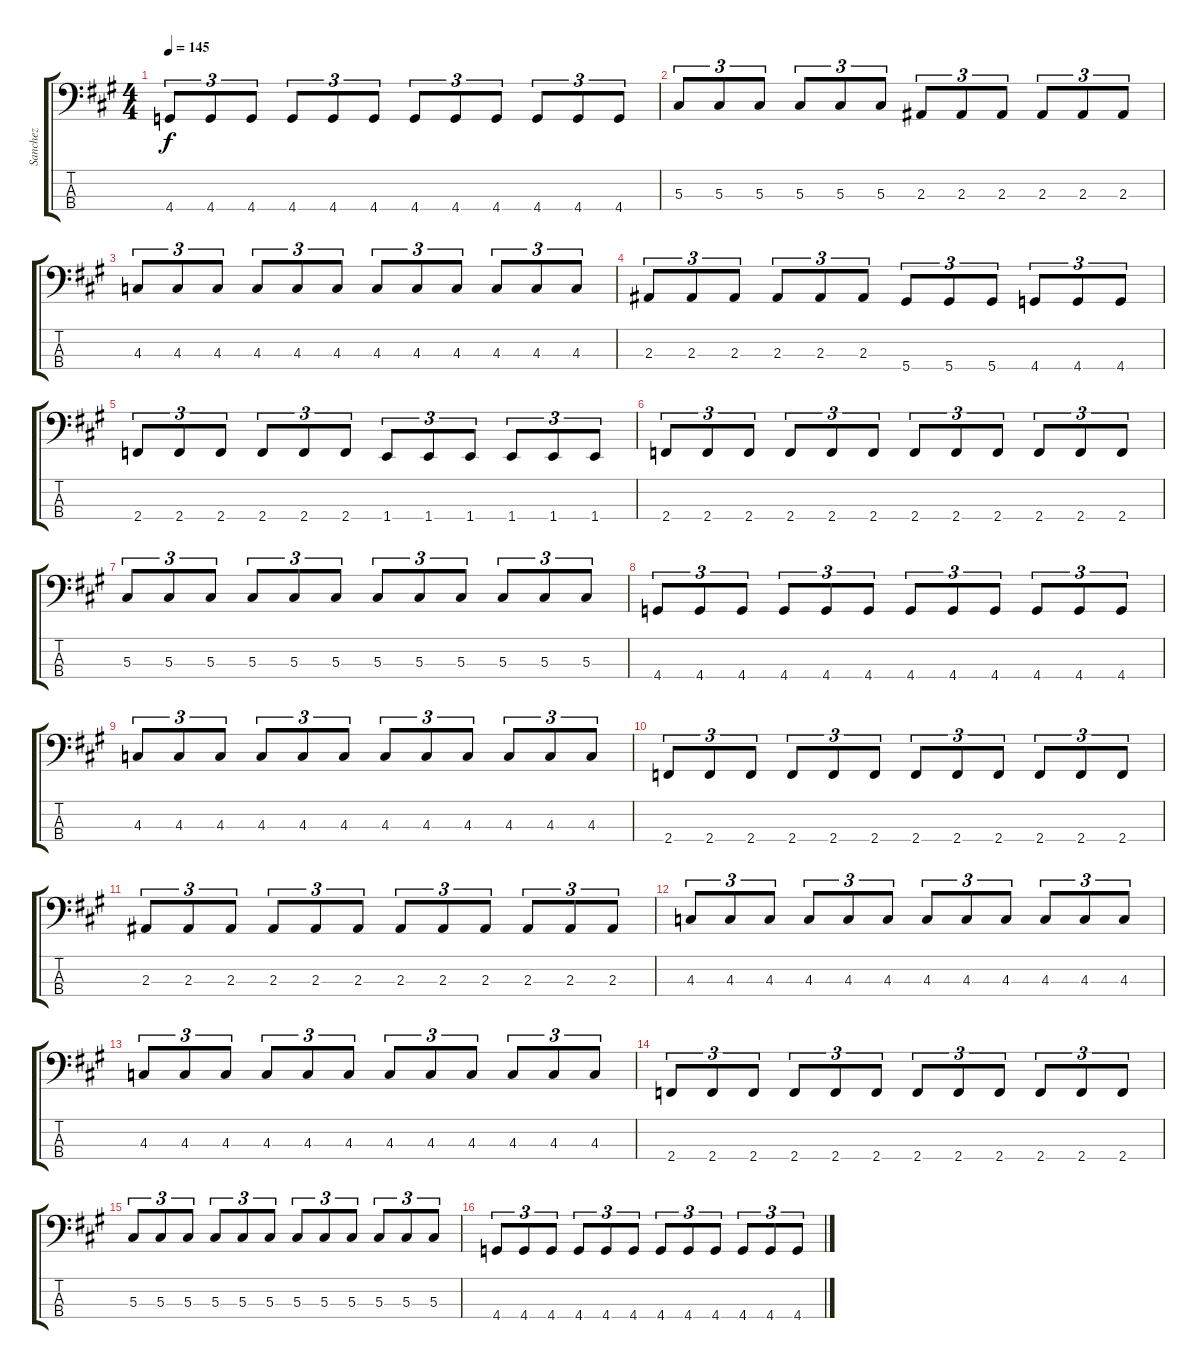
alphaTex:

\track ("Sanchez" "Sanchez") {instrument electricbassfinger}
\staff {score tabs}
\tuning (Gb2 Db2 Ab1 Eb1) {hide}
\ts (4 4)
\tempo 145
\clef f4
\ks f#minor
4.4.8{tu (3 2) dy f} 4.4.8{tu (3 2)} 4.4.8{tu (3 2)} 4.4.8{tu (3 2)} 4.4.8{tu (3 2)} 4.4.8{tu (3 2)} 4.4.8{tu (3 2)} 4.4.8{tu (3 2)} 4.4.8{tu (3 2)} 4.4.8{tu (3 2)} 4.4.8{tu (3 2)} 4.4.8{tu (3 2)} |
5.3.8{tu (3 2)} 5.3.8{tu (3 2)} 5.3.8{tu (3 2)} 5.3.8{tu (3 2)} 5.3.8{tu (3 2)} 5.3.8{tu (3 2)} 2.3.8{tu (3 2)} 2.3.8{tu (3 2)} 2.3.8{tu (3 2)} 2.3.8{tu (3 2)} 2.3.8{tu (3 2)} 2.3.8{tu (3 2)} |
4.3.8{tu (3 2)} 4.3.8{tu (3 2)} 4.3.8{tu (3 2)} 4.3.8{tu (3 2)} 4.3.8{tu (3 2)} 4.3.8{tu (3 2)} 4.3.8{tu (3 2)} 4.3.8{tu (3 2)} 4.3.8{tu (3 2)} 4.3.8{tu (3 2)} 4.3.8{tu (3 2)} 4.3.8{tu (3 2)} |
2.3.8{tu (3 2)} 2.3.8{tu (3 2)} 2.3.8{tu (3 2)} 2.3.8{tu (3 2)} 2.3.8{tu (3 2)} 2.3.8{tu (3 2)} 5.4.8{tu (3 2)} 5.4.8{tu (3 2)} 5.4.8{tu (3 2)} 4.4.8{tu (3 2)} 4.4.8{tu (3 2)} 4.4.8{tu (3 2)} |
2.4.8{tu (3 2)} 2.4.8{tu (3 2)} 2.4.8{tu (3 2)} 2.4.8{tu (3 2)} 2.4.8{tu (3 2)} 2.4.8{tu (3 2)} 1.4.8{tu (3 2)} 1.4.8{tu (3 2)} 1.4.8{tu (3 2)} 1.4.8{tu (3 2)} 1.4.8{tu (3 2)} 1.4.8{tu (3 2)} |
2.4.8{tu (3 2)} 2.4.8{tu (3 2)} 2.4.8{tu (3 2)} 2.4.8{tu (3 2)} 2.4.8{tu (3 2)} 2.4.8{tu (3 2)} 2.4.8{tu (3 2)} 2.4.8{tu (3 2)} 2.4.8{tu (3 2)} 2.4.8{tu (3 2)} 2.4.8{tu (3 2)} 2.4.8{tu (3 2)} |
5.3.8{tu (3 2)} 5.3.8{tu (3 2)} 5.3.8{tu (3 2)} 5.3.8{tu (3 2)} 5.3.8{tu (3 2)} 5.3.8{tu (3 2)} 5.3.8{tu (3 2)} 5.3.8{tu (3 2)} 5.3.8{tu (3 2)} 5.3.8{tu (3 2)} 5.3.8{tu (3 2)} 5.3.8{tu (3 2)} |
4.4.8{tu (3 2)} 4.4.8{tu (3 2)} 4.4.8{tu (3 2)} 4.4.8{tu (3 2)} 4.4.8{tu (3 2)} 4.4.8{tu (3 2)} 4.4.8{tu (3 2)} 4.4.8{tu (3 2)} 4.4.8{tu (3 2)} 4.4.8{tu (3 2)} 4.4.8{tu (3 2)} 4.4.8{tu (3 2)} |
4.3.8{tu (3 2)} 4.3.8{tu (3 2)} 4.3.8{tu (3 2)} 4.3.8{tu (3 2)} 4.3.8{tu (3 2)} 4.3.8{tu (3 2)} 4.3.8{tu (3 2)} 4.3.8{tu (3 2)} 4.3.8{tu (3 2)} 4.3.8{tu (3 2)} 4.3.8{tu (3 2)} 4.3.8{tu (3 2)} |
2.4.8{tu (3 2)} 2.4.8{tu (3 2)} 2.4.8{tu (3 2)} 2.4.8{tu (3 2)} 2.4.8{tu (3 2)} 2.4.8{tu (3 2)} 2.4.8{tu (3 2)} 2.4.8{tu (3 2)} 2.4.8{tu (3 2)} 2.4.8{tu (3 2)} 2.4.8{tu (3 2)} 2.4.8{tu (3 2)} |
2.3.8{tu (3 2)} 2.3.8{tu (3 2)} 2.3.8{tu (3 2)} 2.3.8{tu (3 2)} 2.3.8{tu (3 2)} 2.3.8{tu (3 2)} 2.3.8{tu (3 2)} 2.3.8{tu (3 2)} 2.3.8{tu (3 2)} 2.3.8{tu (3 2)} 2.3.8{tu (3 2)} 2.3.8{tu (3 2)} |
4.3.8{tu (3 2)} 4.3.8{tu (3 2)} 4.3.8{tu (3 2)} 4.3.8{tu (3 2)} 4.3.8{tu (3 2)} 4.3.8{tu (3 2)} 4.3.8{tu (3 2)} 4.3.8{tu (3 2)} 4.3.8{tu (3 2)} 4.3.8{tu (3 2)} 4.3.8{tu (3 2)} 4.3.8{tu (3 2)} |
4.3.8{tu (3 2)} 4.3.8{tu (3 2)} 4.3.8{tu (3 2)} 4.3.8{tu (3 2)} 4.3.8{tu (3 2)} 4.3.8{tu (3 2)} 4.3.8{tu (3 2)} 4.3.8{tu (3 2)} 4.3.8{tu (3 2)} 4.3.8{tu (3 2)} 4.3.8{tu (3 2)} 4.3.8{tu (3 2)} |
2.4.8{tu (3 2)} 2.4.8{tu (3 2)} 2.4.8{tu (3 2)} 2.4.8{tu (3 2)} 2.4.8{tu (3 2)} 2.4.8{tu (3 2)} 2.4.8{tu (3 2)} 2.4.8{tu (3 2)} 2.4.8{tu (3 2)} 2.4.8{tu (3 2)} 2.4.8{tu (3 2)} 2.4.8{tu (3 2)} |
5.3.8{tu (3 2)} 5.3.8{tu (3 2)} 5.3.8{tu (3 2)} 5.3.8{tu (3 2)} 5.3.8{tu (3 2)} 5.3.8{tu (3 2)} 5.3.8{tu (3 2)} 5.3.8{tu (3 2)} 5.3.8{tu (3 2)} 5.3.8{tu (3 2)} 5.3.8{tu (3 2)} 5.3.8{tu (3 2)} |
4.4.8{tu (3 2)} 4.4.8{tu (3 2)} 4.4.8{tu (3 2)} 4.4.8{tu (3 2)} 4.4.8{tu (3 2)} 4.4.8{tu (3 2)} 4.4.8{tu (3 2)} 4.4.8{tu (3 2)} 4.4.8{tu (3 2)} 4.4.8{tu (3 2)} 4.4.8{tu (3 2)} 4.4.8{tu (3 2)}
